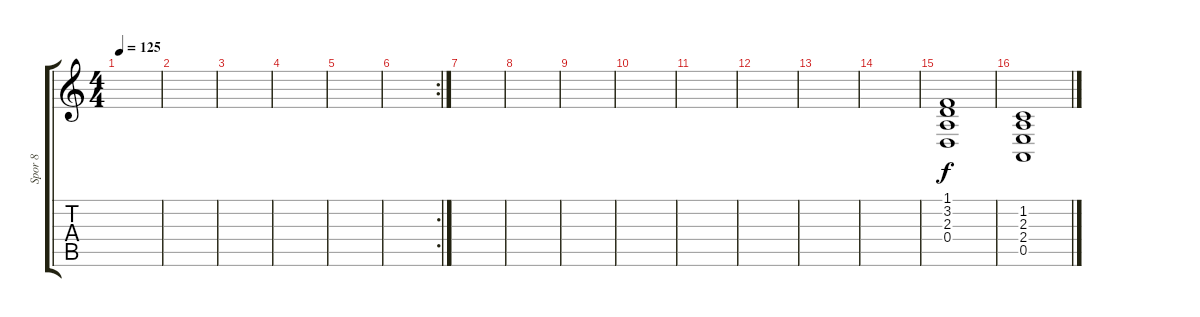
\track ("Spor 8" "Spor 8") {instrument brightacousticpiano}
\staff {score tabs}
\tuning (E4 B3 G3 D3 A2 E2) {hide}
\ts (4 4)
\tempo 125
\clef g2
\ks c
|
|
|
|
|
\rc 2
|
|
|
|
|
|
|
|
|
(1.1 3.2 2.3 0.4).1 |
(1.2 2.3 2.4 0.5).1
